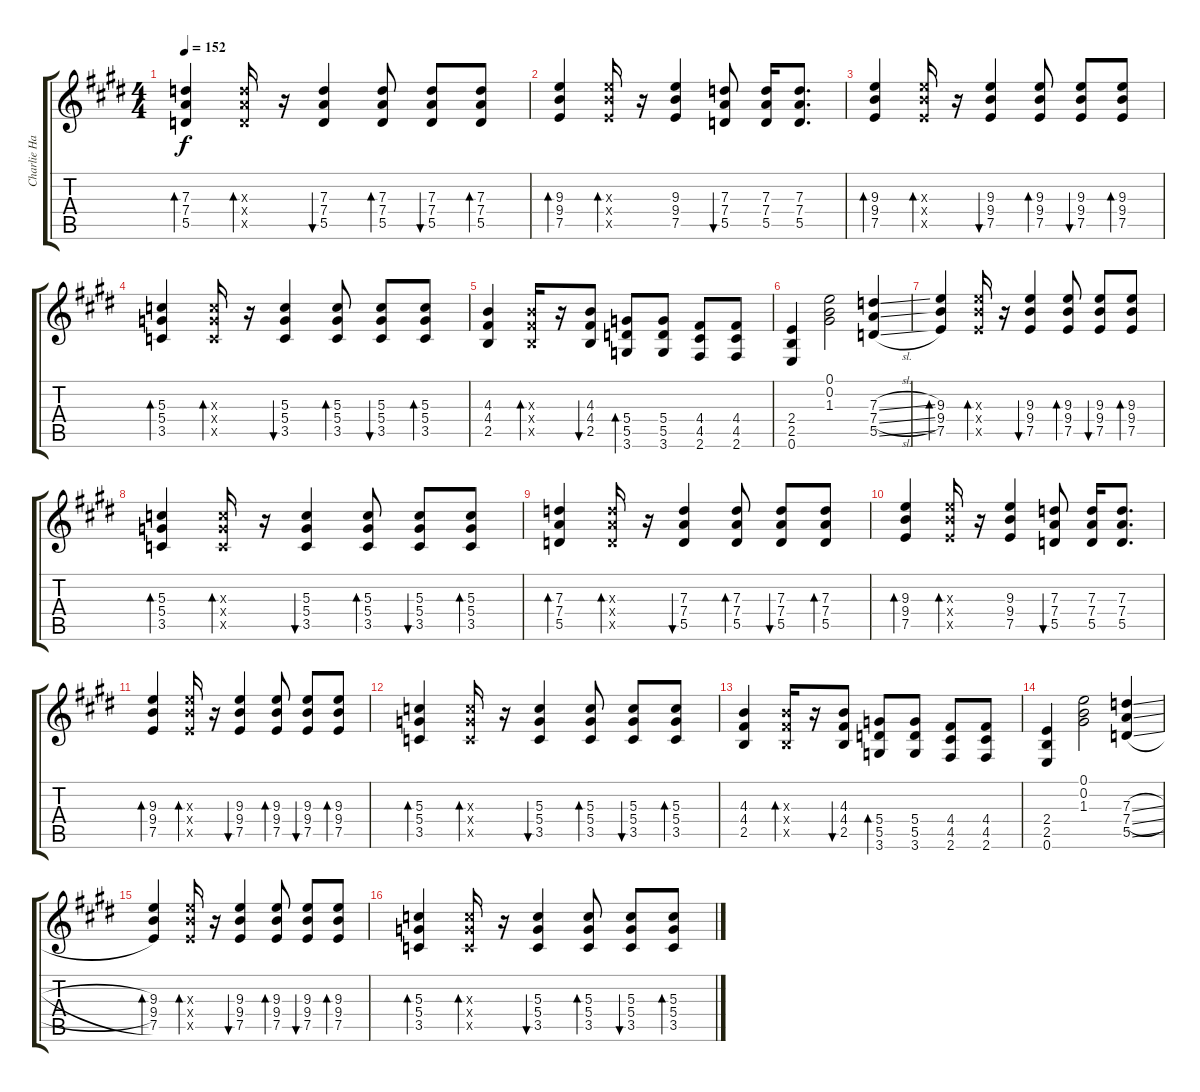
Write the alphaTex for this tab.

\track ("Charlie Hargrett Guitar" "Charlie Ha") {instrument overdrivenguitar}
\staff {score tabs}
\tuning (E4 B3 G3 D3 A2 E2) {hide}
\ts (4 4)
\tempo 152
\clef g2
\ks c#minor
(7.3 7.4 5.5).4{bd 60 dy f} (7.3{x} 7.4{x} 5.5{x}).16{bd 60} r.16 (7.3 7.4 5.5).4{bu 60} (7.3 7.4 5.5).8{bd 60} (7.3 7.4 5.5).8{bu 60} (7.3 7.4 5.5).8{bd 60} |
(9.3 9.4 7.5).4{bd 60} (9.3{x} 9.4{x} 7.5{x}).16{bd 60} r.16 (9.3 9.4 7.5).4 (7.3 7.4 5.5).8{bu 60} (7.3 7.4 5.5).16 (7.3 7.4 5.5).8{d} |
(9.3 9.4 7.5).4{bd 60} (9.3{x} 9.4{x} 7.5{x}).16{bd 60} r.16 (9.3 9.4 7.5).4{bu 60} (9.3 9.4 7.5).8{bd 60} (9.3 9.4 7.5).8{bu 60} (9.3 9.4 7.5).8{bd 60} |
(5.3 5.4 3.5).4{bd 60} (5.3{x} 5.4{x} 3.5{x}).16{bd 60} r.16 (5.3 5.4 3.5).4{bu 60} (5.3 5.4 3.5).8{bd 60} (5.3 5.4 3.5).8{bu 60} (5.3 5.4 3.5).8{bd 60} |
(4.3 4.4 2.5).4 (4.3{x} 4.4{x} 2.5{x}).16{bd 60} r.16 (4.3 4.4 2.5).8{bu 60} (5.4 5.5 3.6).8{bd 60} (5.4 5.5 3.6).8 (4.4 4.5 2.6).8 (4.4 4.5 2.6).8 |
(2.4 2.5 0.6).4 (0.1 0.2 1.3).2 (7.3{sl} 7.4{sl} 5.5{sl}).4 |
(9.3 9.4 7.5).4{bd 60} (9.3{x} 9.4{x} 7.5{x}).16{bd 60} r.16 (9.3 9.4 7.5).4{bu 60} (9.3 9.4 7.5).8{bd 60} (9.3 9.4 7.5).8{bu 60} (9.3 9.4 7.5).8{bd 60} |
(5.3 5.4 3.5).4{bd 60} (5.3{x} 5.4{x} 3.5{x}).16{bd 60} r.16 (5.3 5.4 3.5).4{bu 60} (5.3 5.4 3.5).8{bd 60} (5.3 5.4 3.5).8{bu 60} (5.3 5.4 3.5).8{bd 60} |
(7.3 7.4 5.5).4{bd 60} (7.3{x} 7.4{x} 5.5{x}).16{bd 60} r.16 (7.3 7.4 5.5).4{bu 60} (7.3 7.4 5.5).8{bd 60} (7.3 7.4 5.5).8{bu 60} (7.3 7.4 5.5).8{bd 60} |
(9.3 9.4 7.5).4{bd 60} (9.3{x} 9.4{x} 7.5{x}).16{bd 60} r.16 (9.3 9.4 7.5).4 (7.3 7.4 5.5).8{bu 60} (7.3 7.4 5.5).16 (7.3 7.4 5.5).8{d} |
(9.3 9.4 7.5).4{bd 60} (9.3{x} 9.4{x} 7.5{x}).16{bd 60} r.16 (9.3 9.4 7.5).4{bu 60} (9.3 9.4 7.5).8{bd 60} (9.3 9.4 7.5).8{bu 60} (9.3 9.4 7.5).8{bd 60} |
(5.3 5.4 3.5).4{bd 60} (5.3{x} 5.4{x} 3.5{x}).16{bd 60} r.16 (5.3 5.4 3.5).4{bu 60} (5.3 5.4 3.5).8{bd 60} (5.3 5.4 3.5).8{bu 60} (5.3 5.4 3.5).8{bd 60} |
(4.3 4.4 2.5).4 (4.3{x} 4.4{x} 2.5{x}).16{bd 60} r.16 (4.3 4.4 2.5).8{bu 60} (5.4 5.5 3.6).8{bd 60} (5.4 5.5 3.6).8 (4.4 4.5 2.6).8 (4.4 4.5 2.6).8 |
(2.4 2.5 0.6).4 (0.1 0.2 1.3).2 (7.3{sl} 7.4{sl} 5.5{sl}).4 |
(9.3 9.4 7.5).4{bd 60} (9.3{x} 9.4{x} 7.5{x}).16{bd 60} r.16 (9.3 9.4 7.5).4{bu 60} (9.3 9.4 7.5).8{bd 60} (9.3 9.4 7.5).8{bu 60} (9.3 9.4 7.5).8{bd 60} |
(5.3 5.4 3.5).4{bd 60} (5.3{x} 5.4{x} 3.5{x}).16{bd 60} r.16 (5.3 5.4 3.5).4{bu 60} (5.3 5.4 3.5).8{bd 60} (5.3 5.4 3.5).8{bu 60} (5.3 5.4 3.5).8{bd 60}
